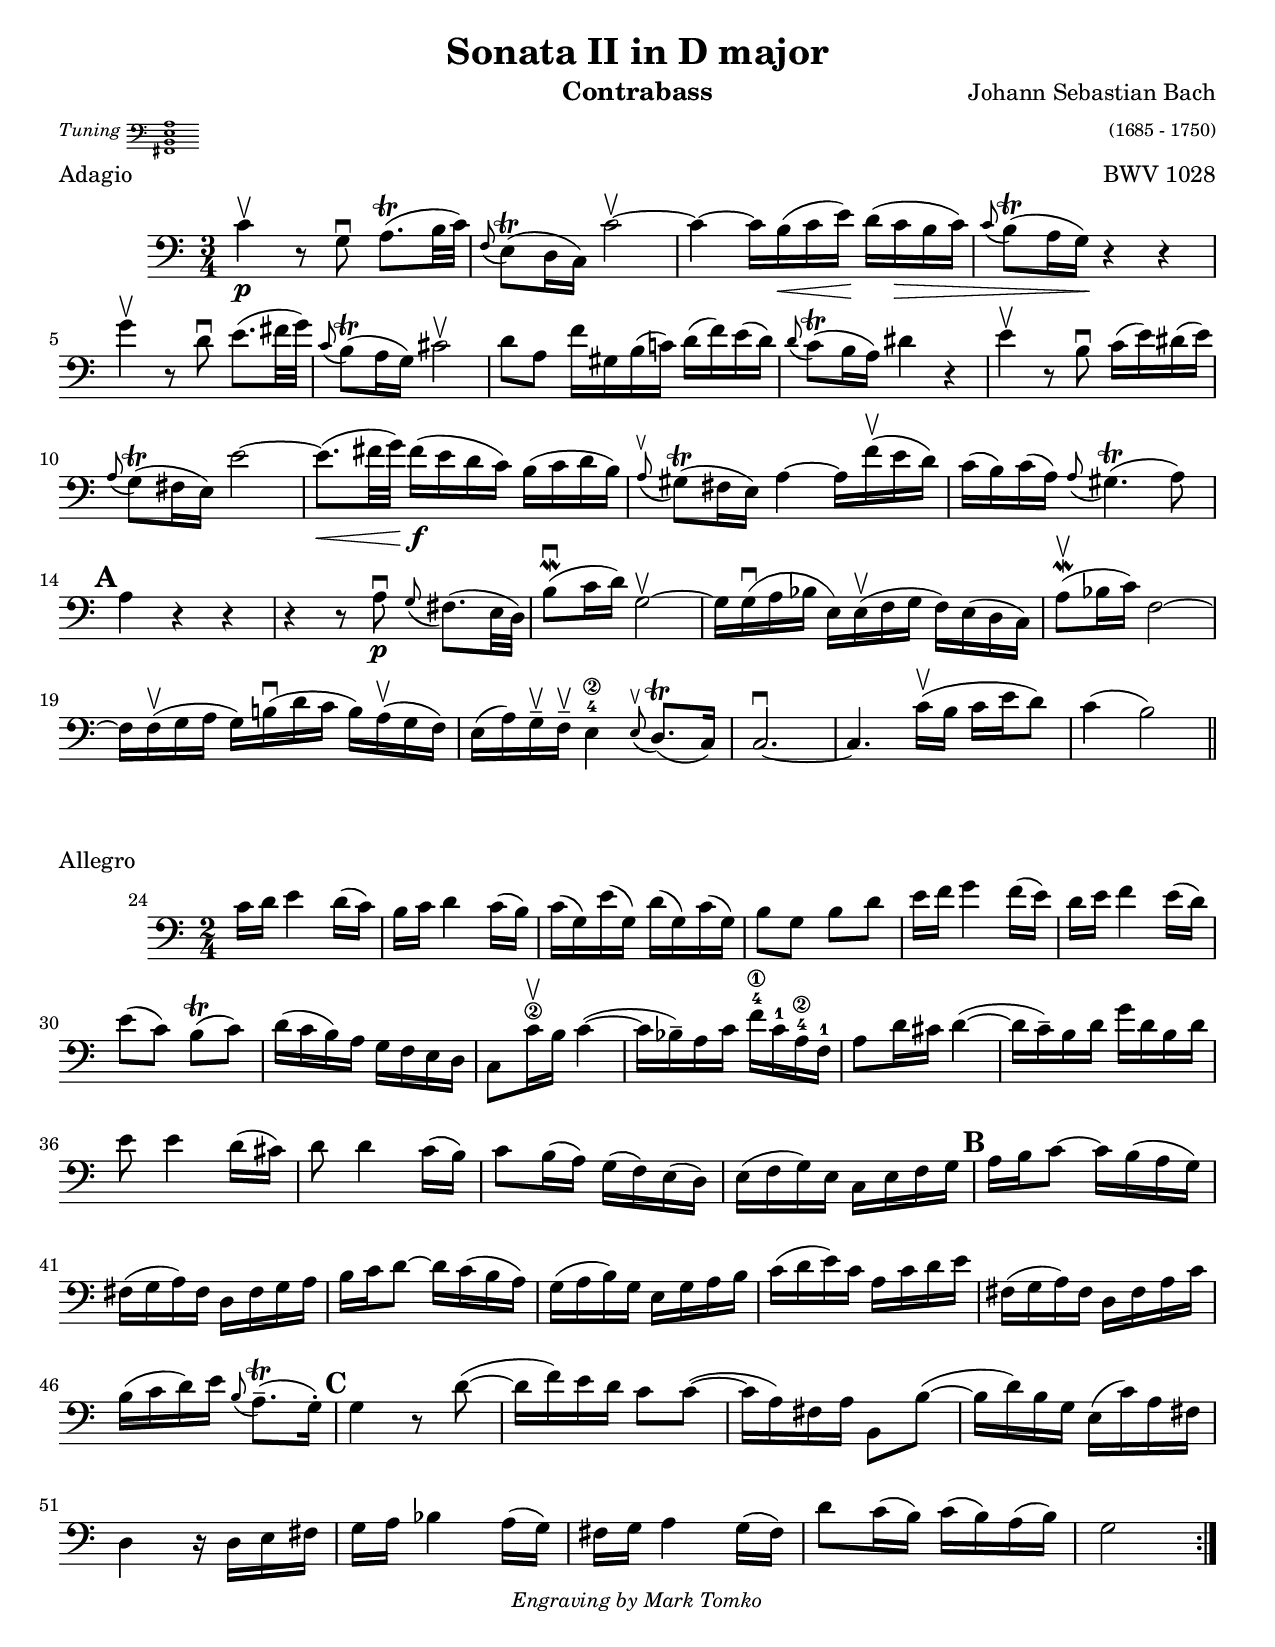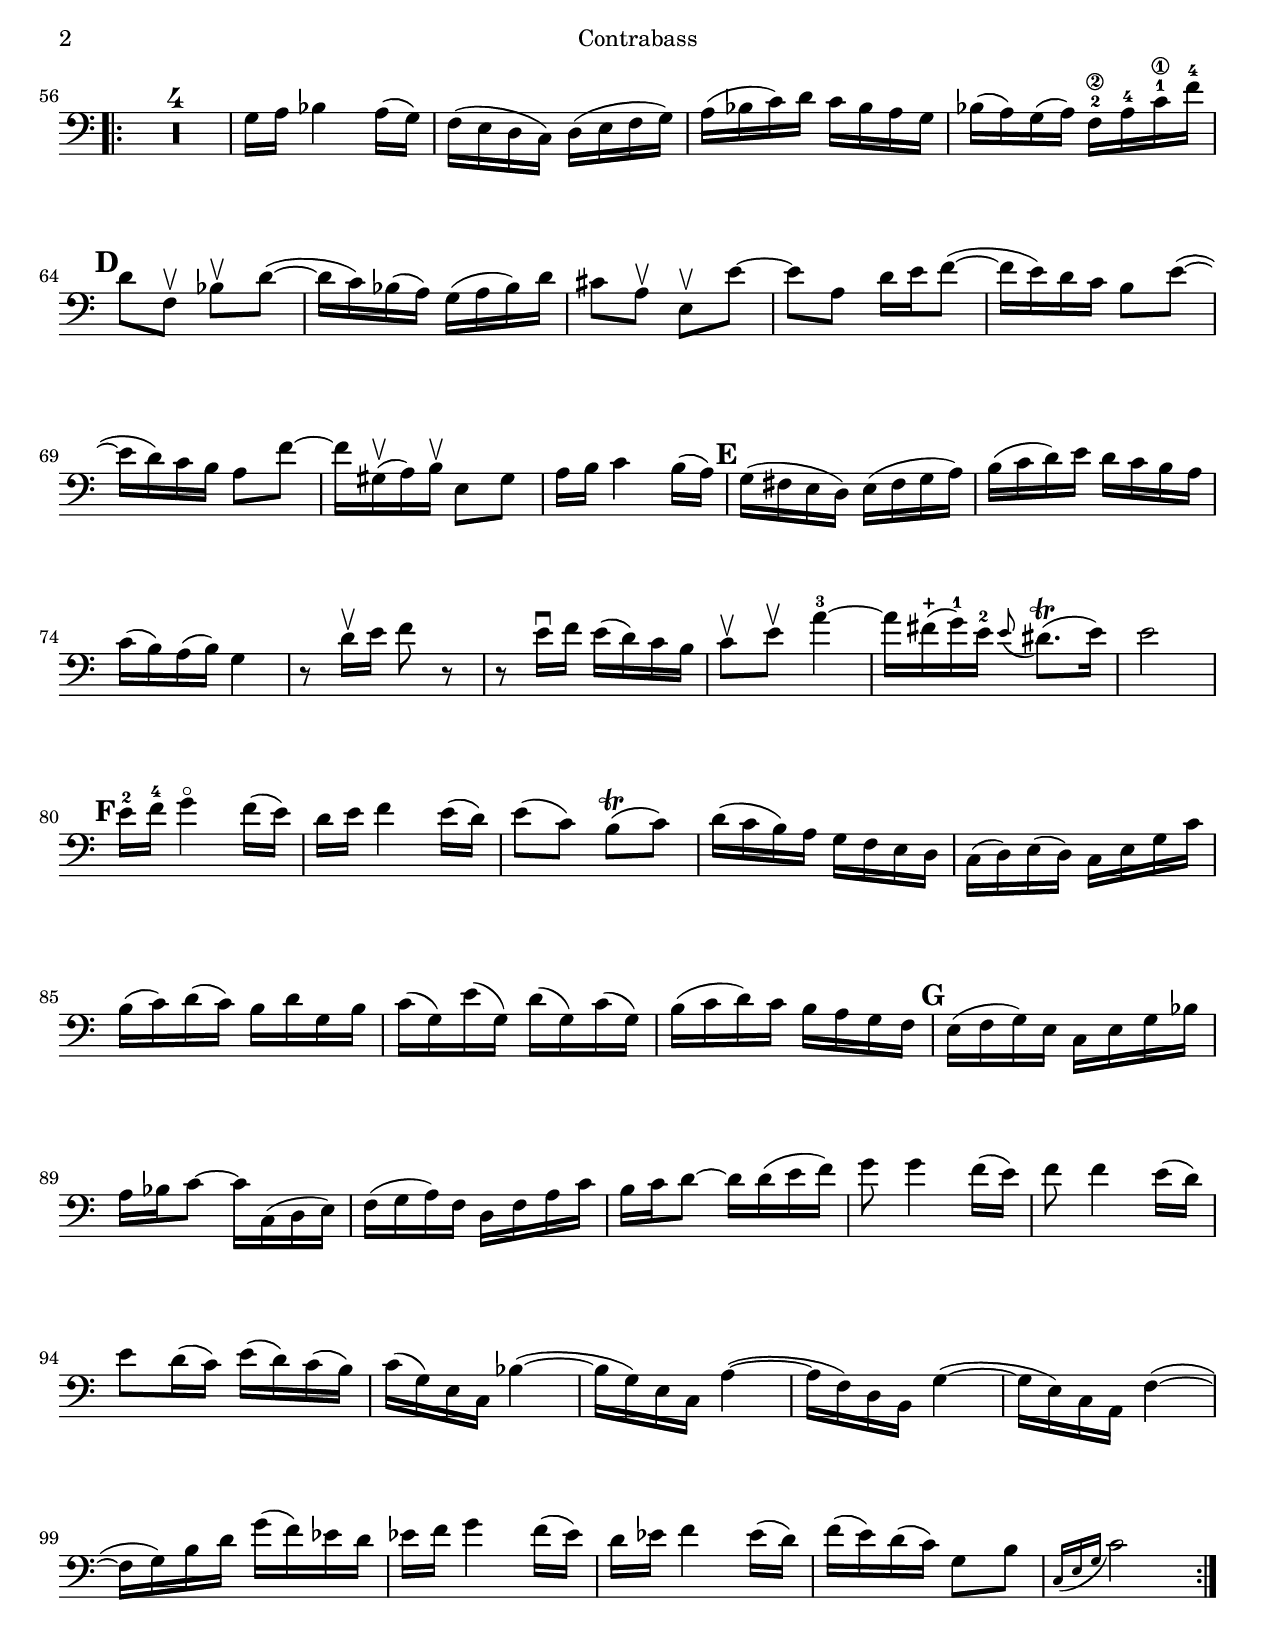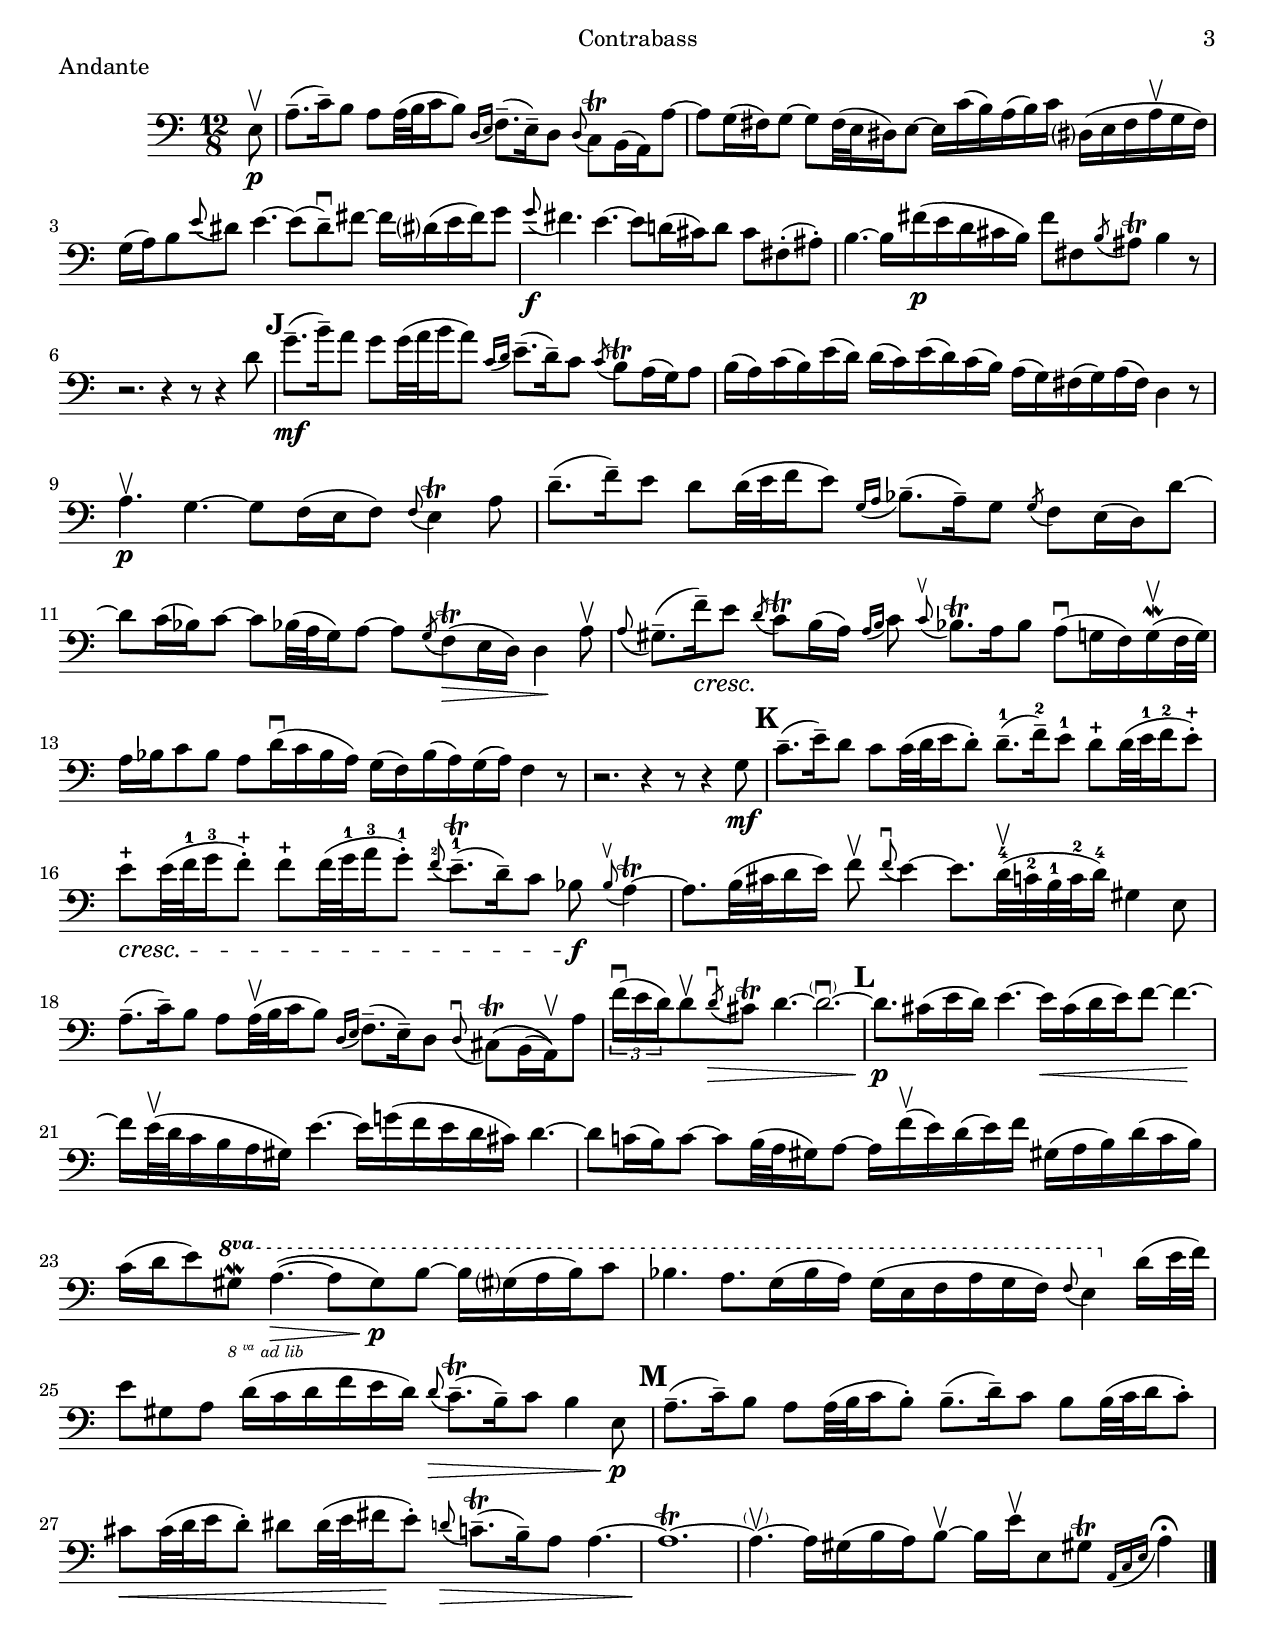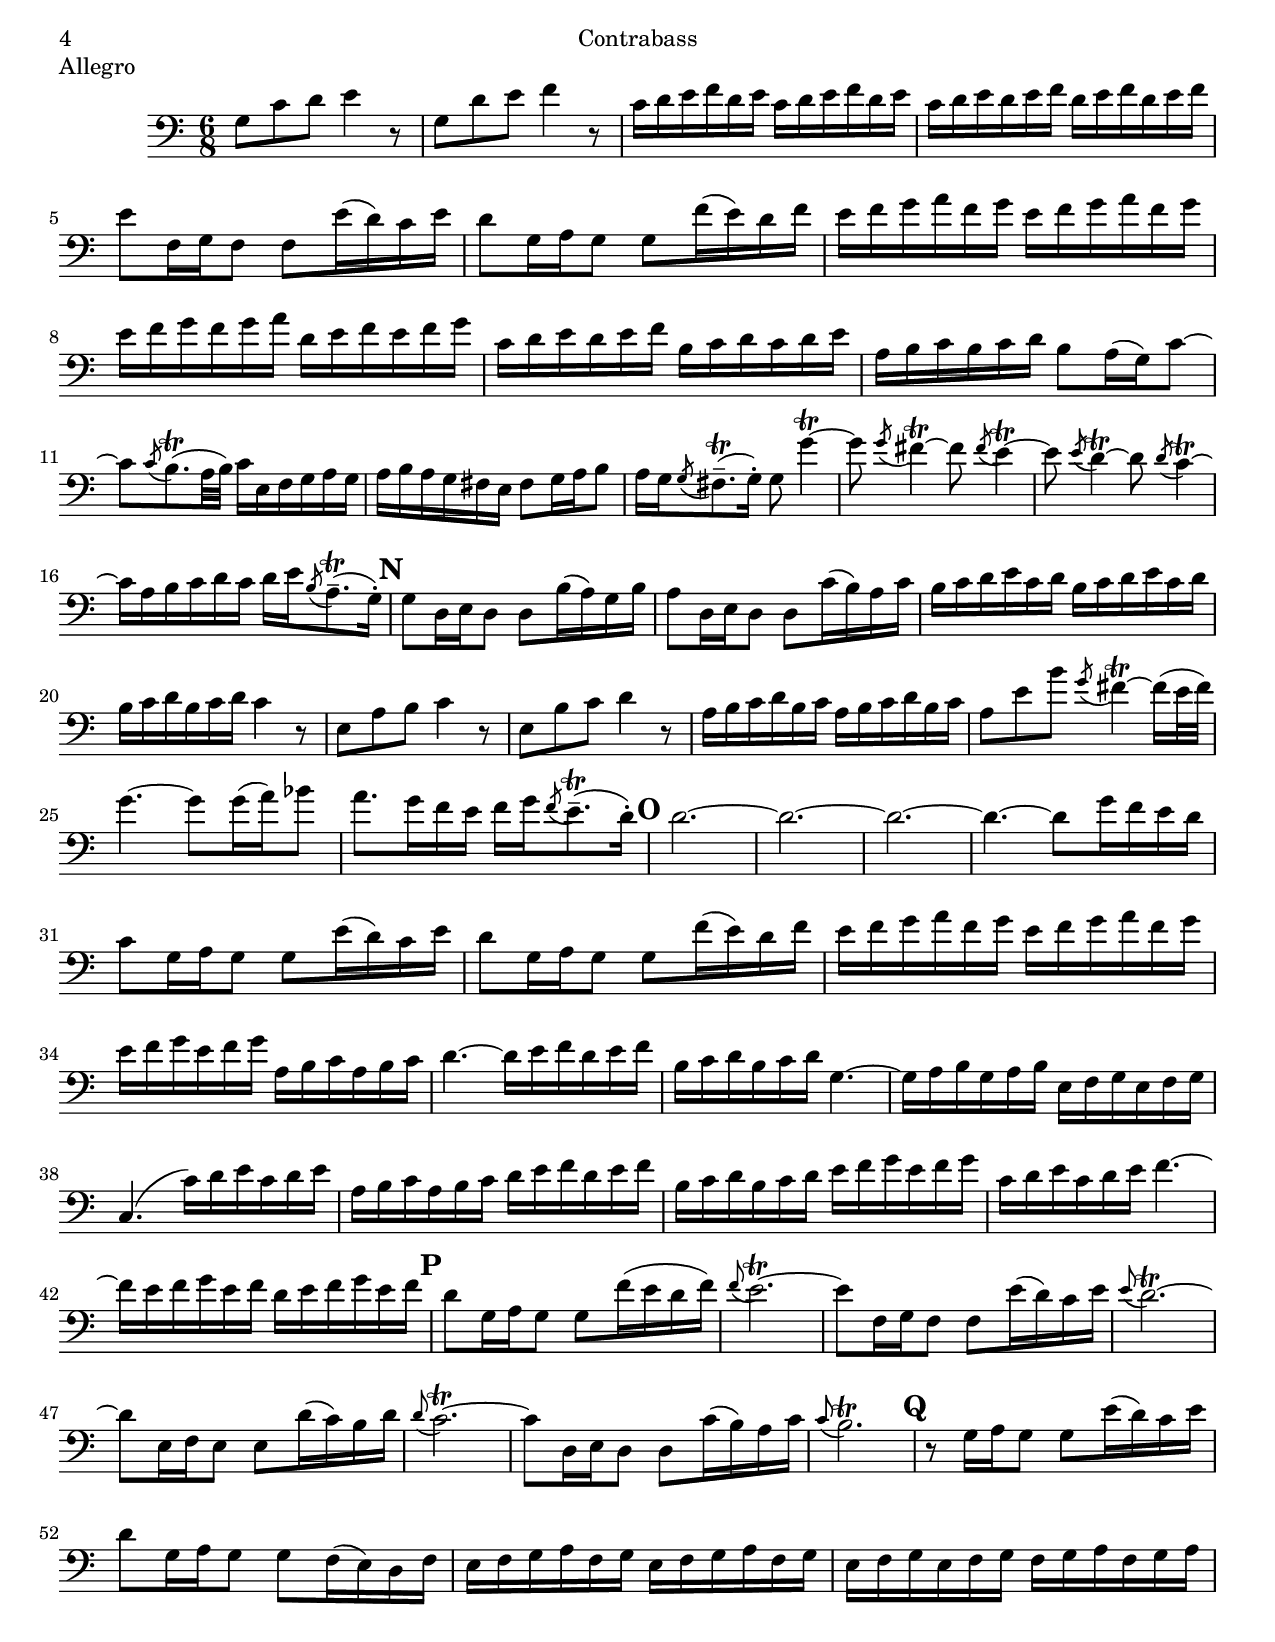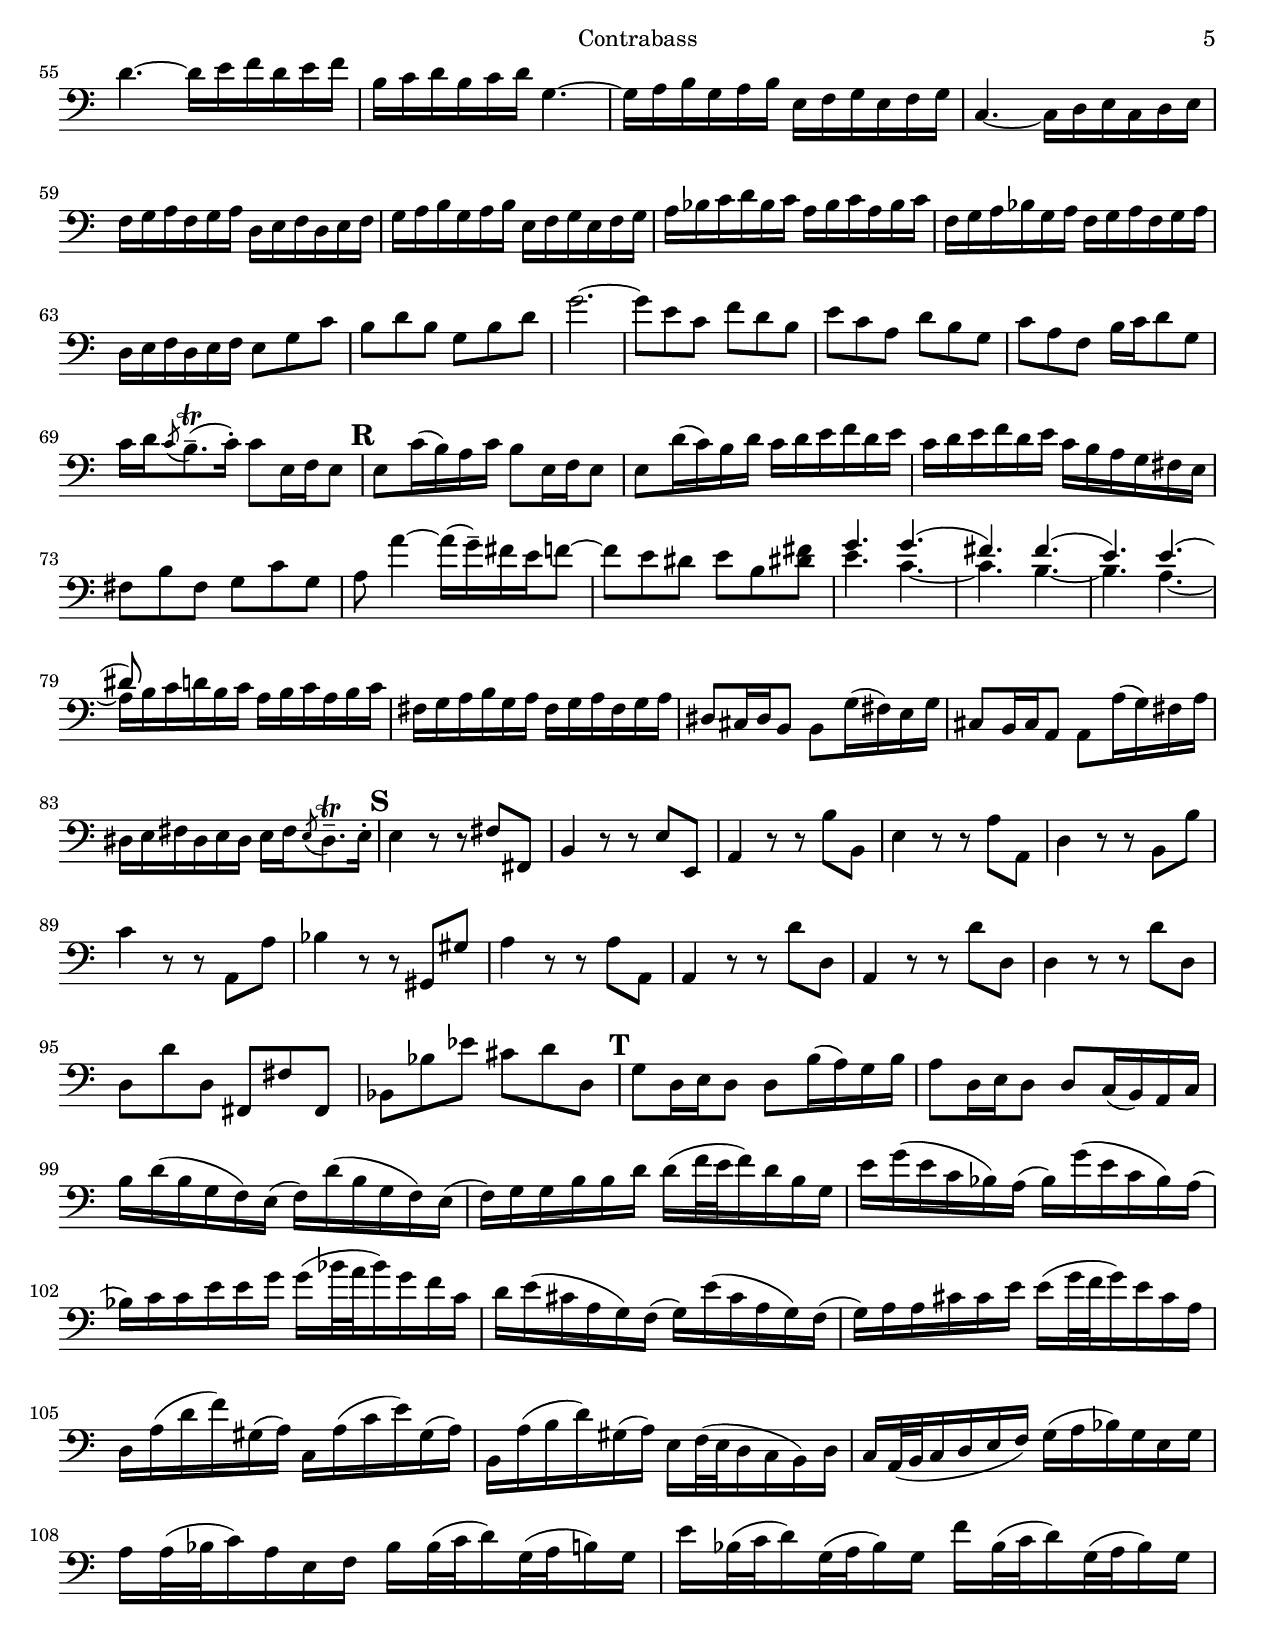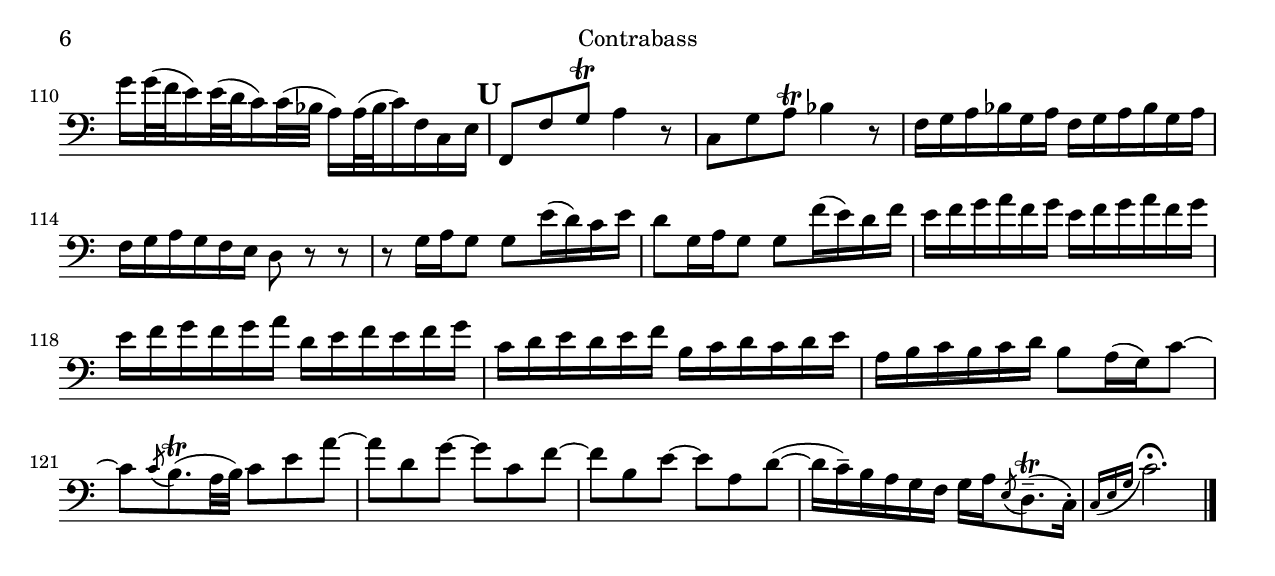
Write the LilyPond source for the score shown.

\version "2.24.3"

\version "2.24.3"

soloTuning =
\markup {
  \italic \tiny Tuning
  \score {
    \layout {
      indent = 0.0
    }
    \header {
      piece = "Tuning"
      opus = ""
    }
    \new Staff \with {
      \magnifyStaff #4/7
    } {
      \new Voice {
        \relative {
          \omit Score.TimeSignature
          \omit Score.BarLine
          \clef bass
          <<fis,1 b e a>>
        }
      }
    }
  }
}

\version "2.24.3"

adagioBassNotes =
\relative {
  \set Score.rehearsalMarkFormatter = #format-mark-alphabet
  \clef bass
  \time 3/4
  \key c \major
  | c'4\p\upbow r8 g\downbow a8.\trill (b32 c)
  | \appoggiatura f,8 e8\trill (d16 c) c'2\upbow~
  | c4~ c16 b\< (c e\!) d (c\> b c)
  | \appoggiatura c8 b\trill (a16 g\!) r4 r4 \break
  | g'4\upbow r8 d\downbow e8. (fis32 g)
  | \appoggiatura c,8 b\trill (a16 g) cis2\upbow
  | d8 a f'16 gis, b (c!) d (f) e (d)
  | \appoggiatura d8 c\trill (b16 a) dis4 r
  | e4\upbow r8 b\downbow c16 (e) dis (e) \break
  | \appoggiatura a,8 g\trill (fis16 e) e'2~
  | e8.\< (fis32 g) fis16\f (e d c) b (c d b)
  | \appoggiatura a8\upbow gis\trill (fis16 e) a4~ a16 f'\upbow (e d)
  | c16 (b) c16 (a) \appoggiatura a8 gis4.\trill (a8) \break
  | \mark \default a4 r r
  | r4 r8 a8\p\downbow \appoggiatura g8 fis8. (e32 d)
  | b'8\mordent\downbow (c16 d)) g,2\upbow~
  | g16 g\downbow (a bes e,) e\upbow (f g f)  e (d c)
  | a'8\mordent\upbow (bes16 c) f,2~ \break
  | f16 f\upbow (g a g) b!\downbow (d c b) a\upbow (g f16)
  | e16 (a) g\tenuto\upbow f\tenuto\upbow e4-4\2 \appoggiatura e8\upbow d8.\trill (c16)
  | c2.\downbow~
  | c4. c'16\upbow (b c e d8)
  | c4 (b2) \bar "||"
}

\version "2.24.3"

plus = \finger \markup \fontsize #6 "+"

allegroBassNotes =
\relative {
  \clef bass
  \time 2/4
  \key c \major
  \set Score.rehearsalMarkFormatter = #format-mark-alphabet
  \set Score.currentBarNumber = #24
  \repeat volta 2 {
    c'16 d e4 d16 (c)
    | b16 c d4 c16 (b)
    | c16 (g) e' (g,) d' (g,) c (g)
    | b8 g b d
    | e16 f g4 f16 (e)
    | d16 e f4 e16 (d) \break
    | e8 (c) b\trill (c)
    | d16 (c b)  a g f e d
    | c8 c'16\2\upbow b c4~ (
    | c16 bes\tenuto) a c f-4\1 c-1 a-4\2 f-1
    | a8 d16 cis d4~ (
    | d16 c\tenuto) b d g d b d \break
    | e8 e4 d16 (cis)
    | d8 d4 c16 (b)
    | c8 b16 (a) g (f) e (d)
    | e16 (f g) e c e f g
    | \mark 2 a16 b c8~ c16 b (a g) \break
    | fis16 (g a) fis d fis g a
    | b16 c d8~ d16 c (b a)
    | g16 (a b) g e g a b
    | c16 (d e16) c a c d e
    | fis,16 (g a) fis d fis a c \break
    | b16 (c d) e \appoggiatura b8 a8.\trill\tenuto (g16\staccato)
    | \mark \default g4 r8 d'8~ (
    | d16 f) e d c8 c~ (
    | c16 a) fis a b,8 b'~ (
    | b16 d) b g e (c') a fis \break
    | d4 r16 d16 e fis
    | g16 a bes4 a16 (g)
    | fis g a4 g16 (fis)
    | d'8 c16 (b) c (b) a (b)
    | g2
  } \pageBreak
  \repeat volta 2 {
    \compressMMRests { R2*4 }
    g16 a bes4 a16 (g)
    | f16 (e d c) d (e f g)
    | a16 (bes c) d c bes a g
    | bes16 (a) g (a) f-2\2 a-4 c-1\1 f-4 \break
    | \mark \default d8 f,\upbow bes\upbow d~ (
    | d16 c) bes (a) g (a bes) d
    | cis8 a\upbow e\upbow e'~
    | e8 a, d16 e f8~ (
    | f16 e) d c b8 e~ (\break
    | e16 d) c b a8 f'8~
    | f16 gis,\upbow (a) b\upbow e,8 gis
    | a16 b c4 b16 (a)
    | \mark \default g16 (fis e d) e (fis g a)
    | b16 (c d) e d c b a \break
    | c16 (b) a (b) g4
    | r8 d'16\upbow e f8 r8
    | r8 e16\downbow f e (d) c b
    | c8\upbow e\upbow a4-3~
    | a16 fis-\plus (g-1) e-2 \appoggiatura e8 dis8.\trill (e16)
    | e2 \break
    | \mark \default e16-2 f-4 g4\flageolet f16 (e)
    | d16 e f4 e16 (d)
    | e8 (c) b\trill (c)
    | d16 (c b) a g f e d
    | c16 (d) e (d) c e g c \break
    | b16 (c) d (c) b d g, b
    | c16 (g) e' (g,) d' (g,) c (g)
    | b16  (c d) c b a g f
    | \mark \default e16 (f g) e c e g bes \break
    | a16 bes c8~ c16 c, (d e)
    | f (g a) f d f a c
    | b16 c d8~ d16 d (e f)
    | g8 g4 f16 (e)
    | f8 f4 e16 (d) \break
    | e8 d16 (c) e (d) c (b)
    | c16 (g) e c bes'4~ (
    | bes16 g) e c a'4~ (
    | a16 f) d b g'4~ (
    | g16 e) c a f'4~ ( \break
    | f16 g) b d g (f) ees d
    | ees16 f g4 f16 (ees)
    | d16 ees f4 ees16 (d)
    | f16 (e) d (c) g8 b
    | \appoggiatura { c,16 e g } c2 \fine \pageBreak
  }
}

\version "2.24.3"

plus = \finger \markup \fontsize #6 "+"

andanteBassNotes =
\relative {
   \autoBreaksOff
  \set Score.rehearsalMarkFormatter = #format-mark-alphabet
  \set Staff.ottavationMarkups = #ottavation-ordinals
  \clef bass
  \time 12/8
  \key a \minor
  \partial 8 e8\p\upbow
  \autoLineBreaksOff
  | a8.\tenuto (c16\tenuto) b8 a8 a32 (b c16 b8) \appoggiatura { d,16 e } f8.\tenuto (e16\tenuto) d8  \appoggiatura d8 c \trill b16 (a) a'8~
  | a8 g16 (fis) g8~ g8 fis32 (e dis16) e8~ e16 c' (b) a (b) c dis,? (e fis a\upbow g fis) \break
  | g16 (a) b8 \appoggiatura e dis e4.~ e8 (dis\tenuto\downbow) fis~ fis16 dis? (e fis) g8
  | \appoggiatura g\f fis4. e4.~ e8 d!16 (cis) d8 cis fis,!\staccato (ais\staccato)
  | b4.~ b16 fis'\p (e d cis b) fis'8 fis, \acciaccatura b ais\trill b4 r8 \break
  | r2. r4 r8 r4 d8
  | \mark 10 g8.\tenuto\mf (b16\tenuto) a8 g g32 (a b16 a8) \appoggiatura { c,16 d} e8.\tenuto (d16\tenuto) c8 \acciaccatura c8 b8\trill a16 (g) a8
  | b16 (a) c (b) e (d) d (c) e (d) c (b) a (g) fis (g) a (fis) d4 r8 \break
  | a'4.\p\upbow  g4.~ g8 f16 (e f8) \appoggiatura f e4\trill a8
  | d8.\tenuto (f16\tenuto) e8 d8 d32 (e f16 e8) \appoggiatura { g,16 a } bes8.\tenuto (a16\tenuto) g8 \acciaccatura g f e16 (d) d'8~ \break
  | d8 c16 (bes) c8~ c8 bes!32 (a g16) a8~ a8 \acciaccatura g f\trill\> (e16 d) d4\! a'8\upbow
  | \appoggiatura a gis8.\tenuto (f'16\tenuto\cresc) e8\! \acciaccatura d c8\trill b16 (a) \appoggiatura { a b } c8 \appoggiatura c\upbow bes8.\trill a16 bes8 a\downbow (g16 f)  g\mordent\upbow (f32 g) \break
  | a16 bes c8 bes a d16\downbow (c bes a) g (f) bes (a) g (a) f4 r8
  | r2. r4 r8 r4 g8\mf
  | \mark \default c8.\tenuto (e16\tenuto) d8 c c32 (d e16 d8\staccato) d8.\tenuto-1 (f16\tenuto-2) e8-1 d8-\plus d32 (e-1 f16-2 e8\staccato-\plus) \break
  | e8\cresc-\plus e32 (f-1 g16-3 f8\staccato-\plus) f8-\plus f32 (g-1 a16-3 g8\staccato-1) \appoggiatura f-2 e8.-1\tenuto\trill (d16\tenuto) c8 bes\f \appoggiatura bes\upbow a4~\trill
  | a8. b32 (cis d16 e) f8\upbow \appoggiatura f\downbow e4~ e8. d32\upbow-4 (c-2 b-1 c-2 d16-4) gis,4 e8 \break
  | a8.\tenuto (c16\tenuto) b8 a8 a32\upbow (b c16 b8) \appoggiatura { d,16 e } f8.\tenuto (e16\tenuto) d8 \appoggiatura d8\downbow cis\trill \(b16 (a\upbow)\) a'8
  | \tuplet 3/2 {f'16\downbow (e d)} d8\upbow \acciaccatura d\downbow\> cis\trill d4.~d2.-\parenthesize\downbow ~
  | \mark \default d8.\p cis16 (e d) e4.~ e16\< cis (d e) f8~ f4.~\! \break
  | f16 e32\upbow (d c16 b a gis) e'4.~ e16 g! (f e d cis) d4.~
  | d8 c!16 (b) c8~ c b32 (a gis16) a8~ a16 f'\upbow (e) d (e) f gis,! (a b) d (c b) \break
  | c16 (d e8) \ottava 1 gis8_\markup {\teeny { \italic { 8\super{"va"} "ad lib" } } }\mordent a4.~\> (a8 gis\p) b8~ b16 gis? (a b) c8
  | bes4. a8. g16 (bes a) g (e f a g f) \appoggiatura f8 e4 \ottava 0 d16 (e32 f) \break
  | e8 gis, a d16 (c d f e d) \appoggiatura d8\> c8.\tenuto\trill (b16\tenuto) c8 b4 e,8\p
  | \mark \default a8.\tenuto (c16\tenuto) b8 a a32 (b c16 b8\staccato) b8.\tenuto (d16\tenuto) c8 b b32 (c d16 c8\staccato) \break
  | cis8\< cis32 (d e16 d8\staccato) dis dis32 (e fis16\! e8\staccato) \appoggiatura d\> c8.\trill\tenuto (b16\tenuto) a8 a4.~
  | a1.\trill\!~
  | a4.-\parenthesize\upbow~a16 gis (b a) b8\upbow~ b16 e\upbow e,8 gis!8\trill \appoggiatura { a,16 c e} a4\fermata \fine
  \autoLineBreaksOn
}

\version "2.24.3"

allegroIIBassNotes =
\relative {
  \clef bass
  \time 6/8
  \key c \major
  \set Score.rehearsalMarkFormatter = #format-mark-alphabet
  g8 c d e4 r8
  | g,8 d' e f4 r8
  | c16 d e f d e c d e f d e
  | c16 d e d e f d e f d e f \break
  | e8 f,16 g f8 f8 e'16 (d) c e
  | d8 g,16 a g8 g f'16 (e) d f
  | e16 f g a f g e f g a f g \break
  | e16 f g f g a d, e f e f g
  | c,16 d e d e f b, c d c d e
  | a,16 b c b c d b8 a16 (g) c8~ \break
  | c8 \acciaccatura c b8.\trill (a32 b) c16 e, f g a g
  | a16 b a g fis e fis8 g16 a b8
  | a16 g \acciaccatura g8 fis8.\trill\tenuto (g16-.) g8 g'4~\trill
  | g8 \acciaccatura g8 fis4~\trill fis8 \acciaccatura fis e4~\trill
  | e8 \acciaccatura e8 d4~\trill d8 \acciaccatura d8 c4~\trill \break
  | c16 a b c d c d e \acciaccatura b8 a8.\trill\tenuto (g16-.)
  | \mark 14 g8 d16 e d8 d b'16 (a) g b
  | a8 d,16 e d8 d c'16 (b) a c
  | b16 c d e c d b c d e c d \break
  | b16 c d b c d c4 r8
  | e,8 a b c4 r8
  | e,8 b' c d4 r8
  | a16 b c d b c a b c d b c
  | a8 e' b' \acciaccatura g8 fis4~\trill fis16 (e32 fis) \break
  | g4.~ g8 g16 (a) bes8
  | a8. g16 f e f g \acciaccatura f8 e8.\trill\tenuto (d16-.)
  | \mark \default d2.~
  | d2.~
  | d2.~
  | d4.~ d8 g 16 f e d \break
  | c8 g16 a g8 g e'16 (d) c e
  | d8 g,16 a g8 g f'16 (e) d f
  | e16 f g a f g e f g a f g \break
  | e16 f g e f g a, b c a b c
  | d4.~ d16 e f d e f
  | b,16 c d b c d g,4.~
  | g16 a b g a b e, f g e f g \break
  | c,4. (c'16) d e c d e
  | a,16 b c a b c d e f d e f
  | b,16 c d b c d e f g e f g
  | c,16 d e c d e  f4.~ \break
  | f16 e f g e f d e f g e f
  | \mark \default d8 g,16 a g8 g f'16 (e d f)
  | \appoggiatura f8 e2.~\trill
  | e8 f,16 g f8 f e'16 (d) c e
  | \appoggiatura e8 d2.~\trill \break
  | d8 e,16 f e8 e d'16 (c) b d
  | \appoggiatura d8 c2.~\trill
  | c8 d,16 e d8 d c'16 (b) a c
  | \appoggiatura c8 b2.\trill
  | \mark \default r8 g16 a g8 g e'16 (d) c e \break
  | d8 g,16 a g8 g f16 (e) d f
  | e16 f g a f g e f g a f g
  | e16 f g e f g f g a f g a \break
  | d4.~ d16 e f d e f
  | b,16 c d b c d g,4.~
  | g16 a b g a b e, f g e f g
  | c,4.~ c16 d e c d e \break
  | f16 g a f g a d, e f d e f
  | g16 a b g a b e, f g e f g
  | a bes c d bes c  a bes c a bes c
  | f,16 g a bes g a f g a f g a \break
  | d,16 e f d e f e8 g c
  | b8 d b g b d g2.~
  | g8 e c f d b
  | e8 c a d b g
  | c8 a f  b16 c d8 g, \break
  | c16 d \acciaccatura c8 b8.\trill\tenuto (c16-.) c8 e,16 f e8
  | \mark \default e8 c'16 (b) a c b8 e,16 f e8
  | e8 d'16 (c) b d c d e f d e
  | c16 d e f d e c b a g fis e \break
  | fis8 b fis g c g
  | a8 a'4~ a16 (g\tenuto) fis e f8~
  | f8 e dis e b <<dis! fis>>
  | <<
    \voiceOne {
      g4. g4. (
      | fis4.) fis4. (
      | e4.) e4. (
      | dis8) s8 s8 s4.
    }
    \new Voice {
      \voiceTwo
      e4. c4.~
      | c4. b4.~
      | b4. a4.~ \break
      | a16 b16 c d b c a b c a b c
    }
  >> \oneVoice
  | fis,16 g a b g a fis g a fis g a
  | dis,8 cis16 dis b8 b g'16 (fis) e g
  | cis,8 b16 cis a8 a8 a'16 (g) fis a \break
  | dis,16 e fis dis e dis e fis \acciaccatura e8 dis8.\trill\tenuto e16-.
  | \mark \default e4 r8 r fis8 fis,
  | b4 r8 r e8 e,
  | a4 r8 r b' b,
  | e4 r8 r a8 a,
  | d4 r8 r b8 b' \break
  | c4 r8 r a, a'
  | bes4 r8 r gis,8 gis'8
  | a4 r8 r a8 a,
  | a4 r8 r8 d'8 d,
  | a4 r8 r8 d'8 d,
  | d4 r8 r8 d'8 d, \break
  | d8 d' d, fis, fis' fis,
  | bes8 bes' ees cis d d,
  | \mark \default g8 d16 e d8 d b'16 (a) g b
  | a8 d,16 e d8 d c16 (b) a c \break
  | b'16 d (b g f) e (f) d' (b g f) e (
  | f16) g g b b d d (f32 e f16) d b g
  | e'16 g (e c bes) a (bes) g' (e c bes) a ( \break
  | bes16) c c e e g g (bes32 a bes16) g f c
  | d16 e (cis a g) f (g) e' (cis a g) f (
  | g16) a a cis cis e e (g32 f g16) e cis a \break
  | d,16 a' (d f) gis, (a) c, a' (c e) gis, (a)
  | b,16 a' (b d) gis, (a) e f32 (e d16 c b) d
  | c16 a32 (b c16 d e f) g (a bes) g e g \break
  | a16 a32 (bes c16) a e f bes bes32 (c d16) g,32 (a b16) g
  | e'16 bes32 (c d16) g,32 (a bes16) g f' bes,32 ( c d16) g,32 (a bes16) g \break
  | g'16 g32 (f e16) e32 (d c16) c32 (bes a16) a32 (bes c16) f, c e
  | \mark \default f,8 f' g\trill a4 r8
  | c,8 g' a\trill bes4 r8
  | f16 g a bes g a f g a bes g a \break
  | f16 g a g f e d8 r8 r8
  | r8 g16 a g8 g8 e'16 (d) c e
  | d8 g,16 a g8 g f'16 (e) d f
  | e16 f g a f g e f g a f g \break
  | e16 f g f g a d, e f e f g
  | c,16 d e d e f b, c d c d e
  | a,16 b c b c d b8 a16 (g) c8~ \break
  | c8 \acciaccatura c8 b8.\trill (a32 b) c8 e a~
  | a8 d, g~ g c, f~
  | f8 b, e~ e a, d~ (
  | d16 c\tenuto) b a g f g a \acciaccatura e8 d8.\trill\tenuto (c16-.)
  | \appoggiatura { c e g } c2. \fermata \fine
}


\header {
  title = "Sonata II in D major"
  opus = "BWV 1028"
  composer = "Johann Sebastian Bach"
  instrument = "Contrabass"
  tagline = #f
  meter = \soloTuning
  arranger = \markup { \tiny "(1685 - 1750)" }
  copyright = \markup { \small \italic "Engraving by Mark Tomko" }
}

\paper {
  #(set-paper-size "letter")
}



\book {
  \score {
    \layout {
      top-margin = 0.0
    }
    \header {
      piece = "Adagio"
    }
    \new Staff {
      \new Voice {
        \adagioBassNotes
      }
    }
  }

  \score {
    \header {
      piece = "Allegro"
      opus = ""
    }
    \new Staff {
      \new Voice {
        \allegroBassNotes
      }
    }
  }

  \score {
    \header {
      piece = "Andante"
      opus = ""
    }
    \new Staff {
      \new Voice {
        \andanteBassNotes
      }
    }
  }

  \score {
    \header {
      piece = "Allegro"
      opus = ""
    }
    \new Staff {
      \new Voice {
        \allegroIIBassNotes
      }
    }
  }
}
